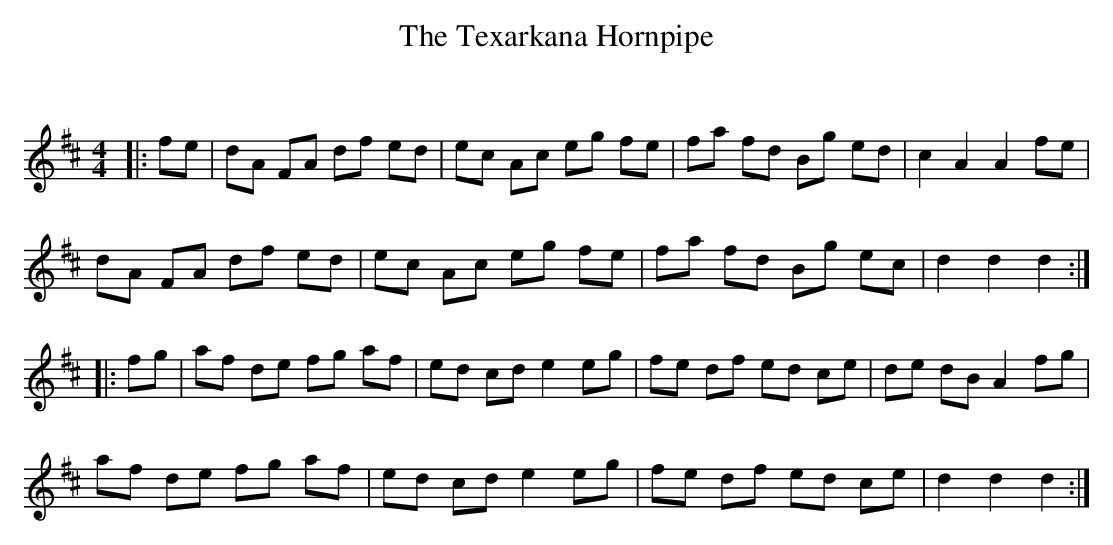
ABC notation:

X:1
T: The Texarkana Hornpipe
C:
Q: 232
K:D
M:4/4
L:1/8
|:fe|dA FA df ed|ec Ac eg fe|fa fd Bg ed|c2 A2 A2 fe|
dA FA df ed|ec Ac eg fe|fa fd Bg ec|d2 d2 d2:|
|:fg|af de fg af|ed cd e2 eg|fe df ed ce|de dB A2 fg|
af de fg af|ed cd e2 eg|fe df ed ce|d2 d2 d2:|
